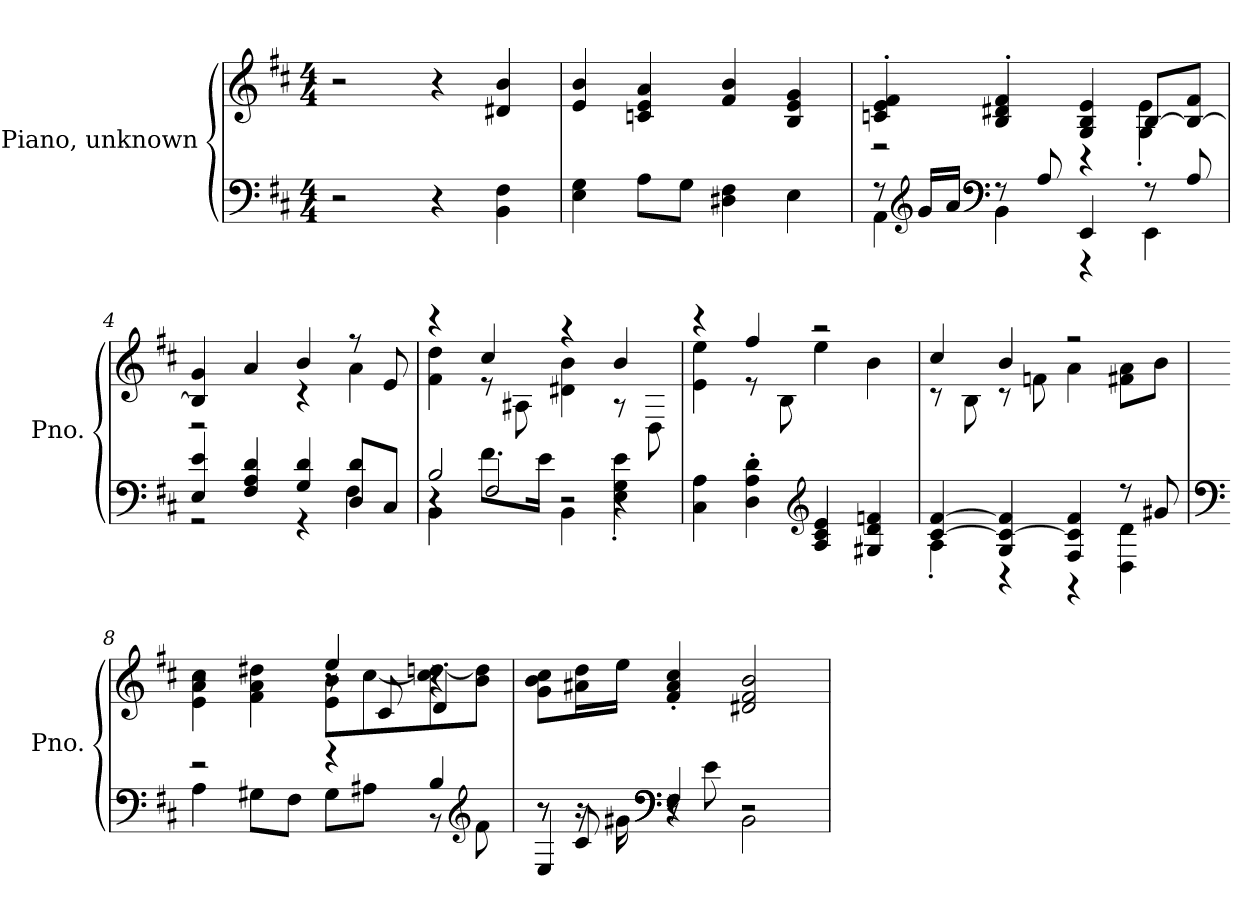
**kern	**kern
*part1	*part1
*staff2	*staff1
*I"Piano, unknown	*
*I'Pno.	*
*clefF4	*clefG2
*k[f#c#]	*k[f#c#]
*M4/4	*M4/4
*MM120	*MM120
=1	=1
2r	2r
4r	4r
4BB\ 4F#\	4d#X/ 4b/
=2	=2
4E\ 4G\	4e/ 4b/
8A\L	4cn/ 4e/ 4a/
8G\J	.
4D#X\ 4F#\	4f#/ 4b/
4E\	4B/ 4e/ 4g/
=3	=3
*^	*^
8r	4AA\	4cn/' 4e/' 4f#/'	2r
*clefG2	*	*	*
16g/LL	.	.	.
16a/JJ	.	.	.
*clefF4	*	*	*
8r	4BB\	4B/' 4d#X/' 4f#/'	.
8A/	.	.	.
4EE/	4r	4G/ 4B/ 4e/	4r
8r	4EE\	[8B/L	4G\' 4e\'
8A/	.	8B/_ 8f#/J	.
=4	=4	=4	=4
4E/ 4e/	2r	4B/] 4g/	2r
4F#/ 4A/ 4d/	.	4a/	.
4G/ 4d/	4r	4b/	4r
8D/ 8d/L	4F#\	8r	4a\
8C#/J	.	8e/	.
=5	=5	=5	=5
*	*^	*	*
2B/	4BB\	4r	4r	4f#\ 4dd\
.	8.f#\L	2F#/	4cc#/	8r
.	.	.	.	8A#X\
.	16e\Jk	.	.	.
2r	4BB\	.	4r	4d#X\ 4b\
.	4E\' 4G\' 4e\'	4r	4b/	8r
.	.	.	.	8D\
*v	*v	*v	*	*
!!LO:LB:g=z	!!
=6	=6	=6
4C#\ 4A\	4r	4e\ 4ee\
4D\' 4A\' 4d\'	4ff#/	8r
.	.	8B\
*clefG2	*	*
4A/ 4c#/ 4e/	2r	4ee\
4G#X/ 4d/ 4fn/	.	4b\
=7	=7	=7
*^	*	*
[4c#/ [4f#/	4A'\	4cc#/	8r
.	.	.	8B\
4G/ 4c#/_ 4f#/]	4r	4b/	8r
.	.	.	8fn\
4F#/ 4c#/] 4f#/	4r	2r	4a\
8r	4D\ 4d\	.	8f#X\ 8a\L
8g#X/	.	.	8b\J
*	*	*v	*v
=8	=8	=8
*clefF4	*	*
*	*	*^
*	*	*	*^
2r	4A\	2r	4e\ 4a\ 4cc#\	2r
.	8G#X\L	.	4f#\ 4a\ 4dd#X\	.
.	8F#\J	.	.	.
4r	8G#\L	4ee/	8e\ 8b\L	8r
.	8A#X\J	.	[8cc#\	8c#/
4B/	8r	4r	8cc#\] [8ddn\	4d'/
*clefG2	*	*	*	*
.	8f#\	.	8b\ 8dd\]J	.
*	*	*v	*v	*v
=9	=9	=9
*	*^	*
8r	8r	4E/	8g\ 8b\ 8cc#\L
8c#/	16r	.	16a#X\ 16dd\L
.	16g#X\	.	16ee\JJ
*clefF4	*	*	*
4r	8r	4F#/	4f#/' 4a#/' 4cc#/'
.	8e\	.	.
2r	2BB\	2r	2d#X/ 2f#/ 2b/
*v	*v	*v	*
=	=
*-	*-
